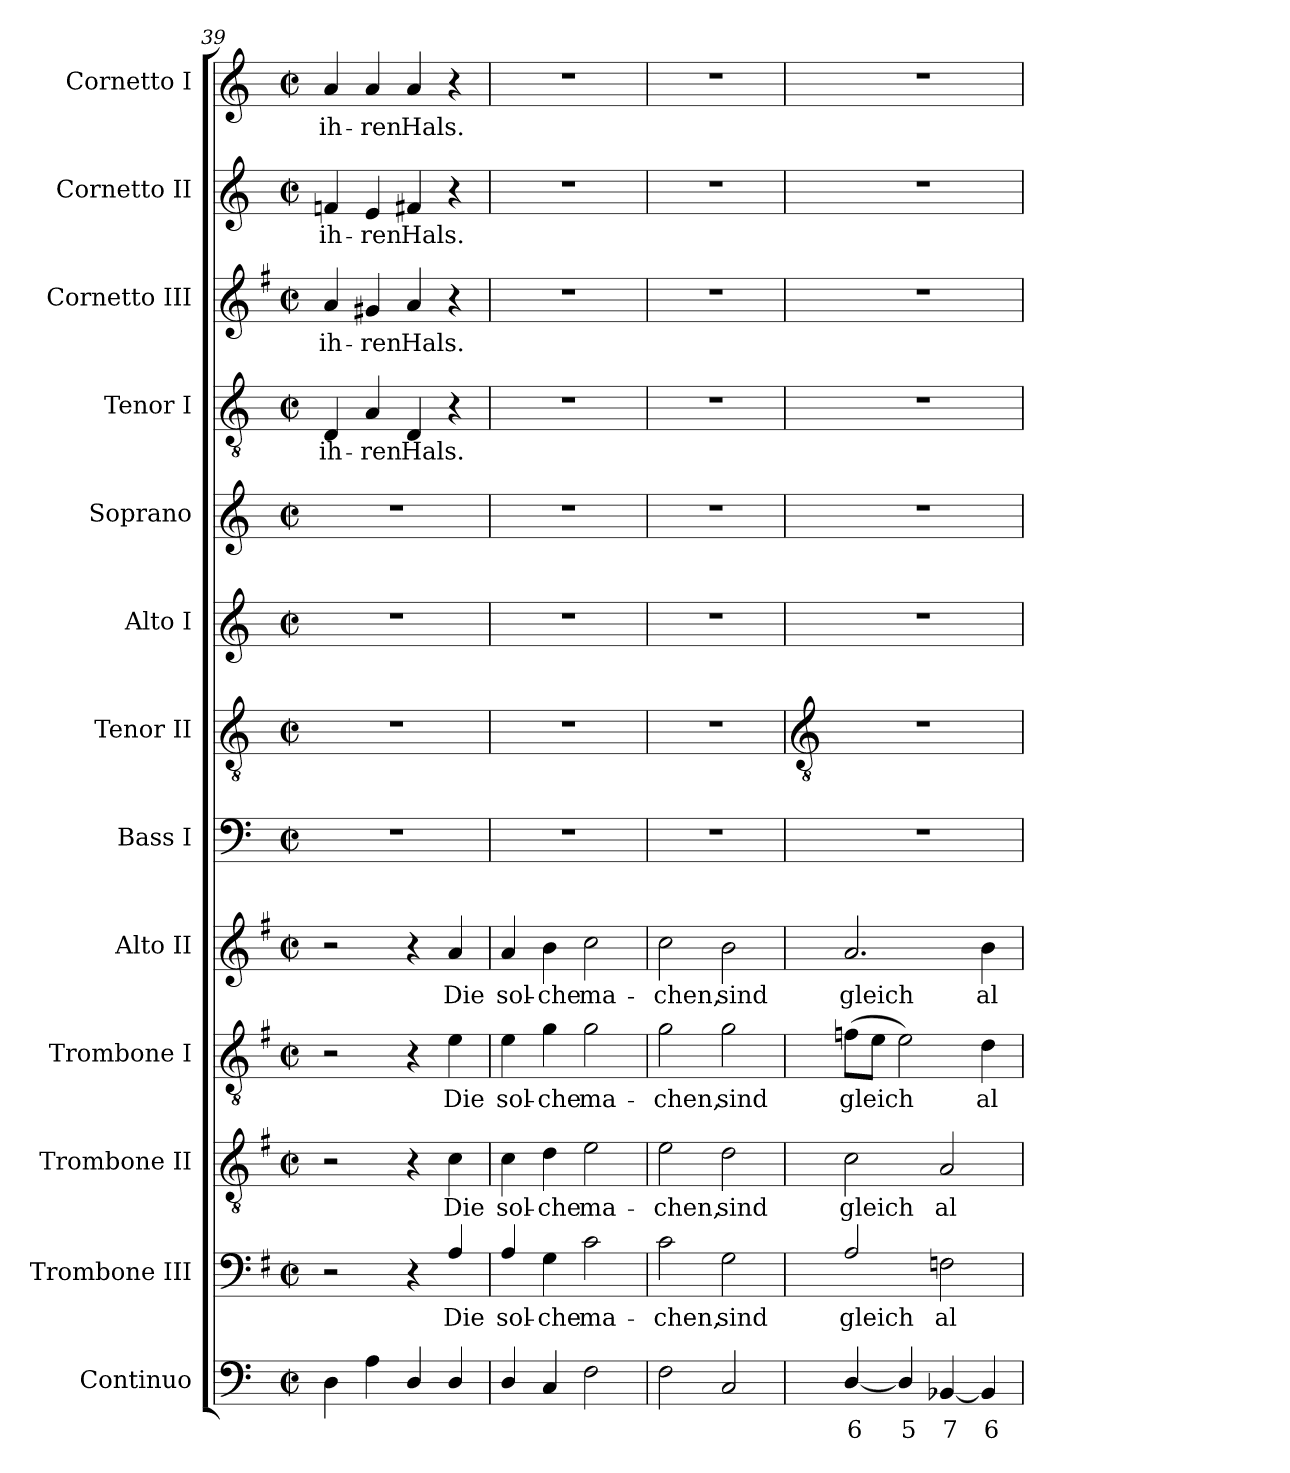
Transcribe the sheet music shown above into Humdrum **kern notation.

**kern	**text	**kern	**text	**kern	**text	**kern	**text	**kern	**text	**kern	**kern	**kern	**kern	**kern	**text	**kern	**text	**kern	**text	**kern	**text
*part13	*part13	*part12	*part12	*part11	*part11	*part10	*part10	*part9	*part9	*part8	*part7	*part6	*part5	*part4	*part4	*part3	*part3	*part2	*part2	*part1	*part1
*staff13	*staff13	*staff12	*staff12	*staff11	*staff11	*staff10	*staff10	*staff9	*staff9	*staff8	*staff7	*staff6	*staff5	*staff4	*staff4	*staff3	*staff3	*staff2	*staff2	*staff1	*staff1
*I"Continuo	*	*I"Trombone III	*	*I"Trombone II	*	*I"Trombone I	*	*I"Alto II	*	*I"Bass I	*I"Tenor II	*I"Alto I	*I"Soprano	*I"Tenor I	*	*I"Cornetto III	*	*I"Cornetto II	*	*I"Cornetto I	*
*I'Continuo	*	*I'Trombone III	*	*I'Trombone II	*	*I'Trombone I	*	*I'Alto II	*	*I'Bass I	*I'Tenor II	*I'Alto I	*I'Soprano	*I'Tenor I	*	*I'Cornetto III	*	*I'Cornetto II	*	*I'Cornetto I	*
*clefF4	*	*clefF4	*	*clefGv2	*	*clefGv2	*	*clefG2	*	*clefF4	*clefGv2	*clefG2	*clefG2	*clefGv2	*	*clefG2	*	*clefG2	*	*clefG2	*
*	*	*ITrd4c7	*	*ITrd4c7	*	*ITrd4c7	*	*ITrd4c7	*	*	*	*	*	*	*	*ITrd4c7	*	*	*	*	*
*k[]	*	*k[]	*	*k[]	*	*k[]	*	*k[]	*	*k[]	*k[]	*k[]	*k[]	*k[]	*	*k[]	*	*k[]	*	*k[]	*
*C:	*	*C:	*	*C:	*	*C:	*	*C:	*	*C:	*C:	*C:	*C:	*C:	*	*C:	*	*C:	*	*C:	*
*M2/2	*	*M2/2	*	*M2/2	*	*M2/2	*	*M2/2	*	*M2/2	*M2/2	*M2/2	*M2/2	*M2/2	*	*M2/2	*	*M2/2	*	*M2/2	*
*met(c|)	*	*met(c|)	*	*met(c|)	*	*met(c|)	*	*met(c|)	*	*met(c|)	*met(c|)	*met(c|)	*met(c|)	*met(c|)	*	*met(c|)	*	*met(c|)	*	*met(c|)	*
=39	=39	=39	=39	=39	=39	=39	=39	=39	=39	=39	=39	=39	=39	=39	=39	=39	=39	=39	=39	=39	=39
!	!	!	!	!	!	!	!	!	!	!	!	!	!	!	!LO:LY:b	!	!LO:LY:b	!	!LO:LY:b	!	!LO:LY:b
4D	.	2r	.	2r	.	2r	.	2r	.	1r	1r	1r	1r	4D	ih-	4d	ih-	4fn	ih-	4a	ih-
!	!	!	!	!	!	!	!	!	!	!	!	!	!	!	!LO:LY:b	!	!LO:LY:b	!	!LO:LY:b	!	!LO:LY:b
4A	.	.	.	.	.	.	.	.	.	.	.	.	.	4A	-ren	4c#X	-ren	4e	-ren	4a	-ren
!	!	!	!	!	!	!	!	!	!	!	!	!	!	!	!LO:LY:b	!	!LO:LY:b	!	!LO:LY:b	!	!LO:LY:b
4D/	.	4r	.	4r	.	4r	.	4r	.	.	.	.	.	4D	Hals.	4d	Hals.	4f#X	Hals.	4a	Hals.
!	!	!	!LO:LY:b	!	!LO:LY:b	!	!LO:LY:b	!	!LO:LY:b	!	!	!	!	!	!	!	!	!	!	!	!
4D/	.	4D/	Die	4F	Die	4A	Die	4d	Die	.	.	.	.	4r	.	4r	.	4r	.	4r	.
=40	=40	=40	=40	=40	=40	=40	=40	=40	=40	=40	=40	=40	=40	=40	=40	=40	=40	=40	=40	=40	=40
!	!	!	!LO:LY:b	!	!LO:LY:b	!	!LO:LY:b	!	!LO:LY:b	!	!	!	!	!	!	!	!	!	!	!	!
4D/	.	4D/	sol-	4F	sol-	4A	sol-	4d	sol-	1r	1r	1r	1r	1r	.	1r	.	1r	.	1r	.
!	!	!	!LO:LY:b	!	!LO:LY:b	!	!LO:LY:b	!	!LO:LY:b	!	!	!	!	!	!	!	!	!	!	!	!
4C	.	4C	-che	4G	-che	4c	-che	4e	-che	.	.	.	.	.	.	.	.	.	.	.	.
!	!	!	!LO:LY:b	!	!LO:LY:b	!	!LO:LY:b	!	!LO:LY:b	!	!	!	!	!	!	!	!	!	!	!	!
2F	.	2F	ma-	2A	ma-	2c	ma-	2f	ma-	.	.	.	.	.	.	.	.	.	.	.	.
=41	=41	=41	=41	=41	=41	=41	=41	=41	=41	=41	=41	=41	=41	=41	=41	=41	=41	=41	=41	=41	=41
!	!	!	!LO:LY:b	!	!LO:LY:b	!	!LO:LY:b	!	!LO:LY:b	!	!	!	!	!	!	!	!	!	!	!	!
2F	.	2F	-chen,	2A	-chen,	2c	-chen,	2f	-chen,	1r	1r	1r	1r	1r	.	1r	.	1r	.	1r	.
!	!	!	!LO:LY:b	!	!LO:LY:b	!	!LO:LY:b	!	!LO:LY:b	!	!	!	!	!	!	!	!	!	!	!	!
2C	.	2C	sind	2G	sind	2c	sind	2e	sind	.	.	.	.	.	.	.	.	.	.	.	.
!!LO:LB:g=z
=42	=42	=42	=42	=42	=42	=42	=42	=42	=42	=42	=42	=42	=42	=42	=42	=42	=42	=42	=42	=42	=42
*	*	*	*	*	*	*	*	*	*	*	*clefGv2	*	*	*	*	*	*	*	*	*	*
!	!LO:LY:b	!	!LO:LY:b	!	!LO:LY:b	!	!LO:LY:b	!	!LO:LY:b	!	!	!	!	!	!	!	!	!	!	!	!
[4D/	6	2D/	gleich	2F	gleich	(<8B-XL	gleich	2.d	gleich	1r	1r	1r	1r	1r	.	1r	.	1r	.	1r	.
.	.	.	.	.	.	8AJ	.	.	.	.	.	.	.	.	.	.	.	.	.	.	.
!	!LO:LY:b	!	!	!	!	!	!	!	!	!	!	!	!	!	!	!	!	!	!	!	!
4D/]	5	.	.	.	.	2A)	.	.	.	.	.	.	.	.	.	.	.	.	.	.	.
!	!LO:LY:b	!	!LO:LY:b	!	!LO:LY:b	!	!	!	!	!	!	!	!	!	!	!	!	!	!	!	!
[4BB-X	7	2BB-X	al-	2D	al-	.	.	.	.	.	.	.	.	.	.	.	.	.	.	.	.
!	!LO:LY:b	!	!	!	!	!	!LO:LY:b	!	!LO:LY:b	!	!	!	!	!	!	!	!	!	!	!	!
4BB-]	6	.	.	.	.	4G	al-	4e	al-	.	.	.	.	.	.	.	.	.	.	.	.
=	=	=	=	=	=	=	=	=	=	=	=	=	=	=	=	=	=	=	=	=	=
*-	*-	*-	*-	*-	*-	*-	*-	*-	*-	*-	*-	*-	*-	*-	*-	*-	*-	*-	*-	*-	*-
